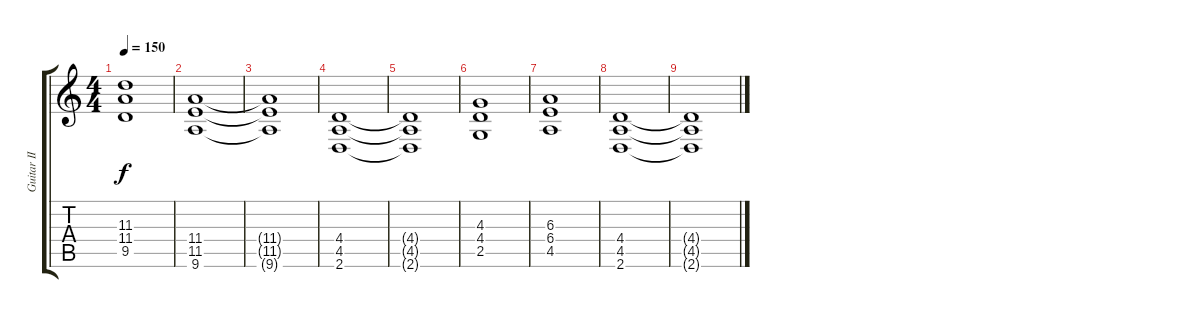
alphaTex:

\track ("Guitar II" "Guitar II") {instrument distortionguitar}
\staff {score tabs}
\tuning (C4 G3 Eb3 Bb2 F2 C2) {hide}
\ts (4 4)
\tempo 150
\clef g2
\ks c
(11.3{t} 11.4{t} 9.5{t}).1{dy f} |
(11.4 11.5 9.6).1 |
(11.4{t} 11.5{t} 9.6{t}).1 |
(4.4 4.5 2.6).1 |
(4.4{t} 4.5{t} 2.6{t}).1 |
(4.3 4.4 2.5).1 |
(6.3 6.4 4.5).1 |
(4.4 4.5 2.6).1 |
(4.4{t} 4.5{t} 2.6{t}).1
